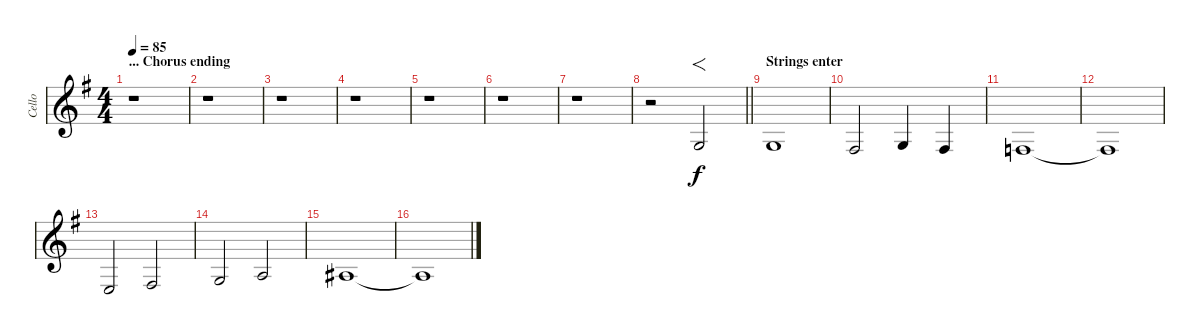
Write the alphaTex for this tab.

\track ("Cello" "Cello") {instrument cello}
\staff {score}
\tuning (E4 B3 G3 D3 A2 E2) {hide}
\ts (4 4)
\section ("" "... Chorus ending")
\tempo 85
\clef g2
\ks g
r.1{dy f instrument cello} |
r.1 |
r.1 |
r.1 |
r.1 |
r.1 |
r.1 |
\barLineRight lightlight
r.2 5.4.2{f} |
\section ("" "Strings enter")
5.4.1 |
4.4.2 5.4.4 4.4.4 |
3.4.1 |
3.4{t}.1 |
2.4.2 4.4.2 |
5.4.2 7.4.2 |
8.4.1 |
8.4{t}.1
